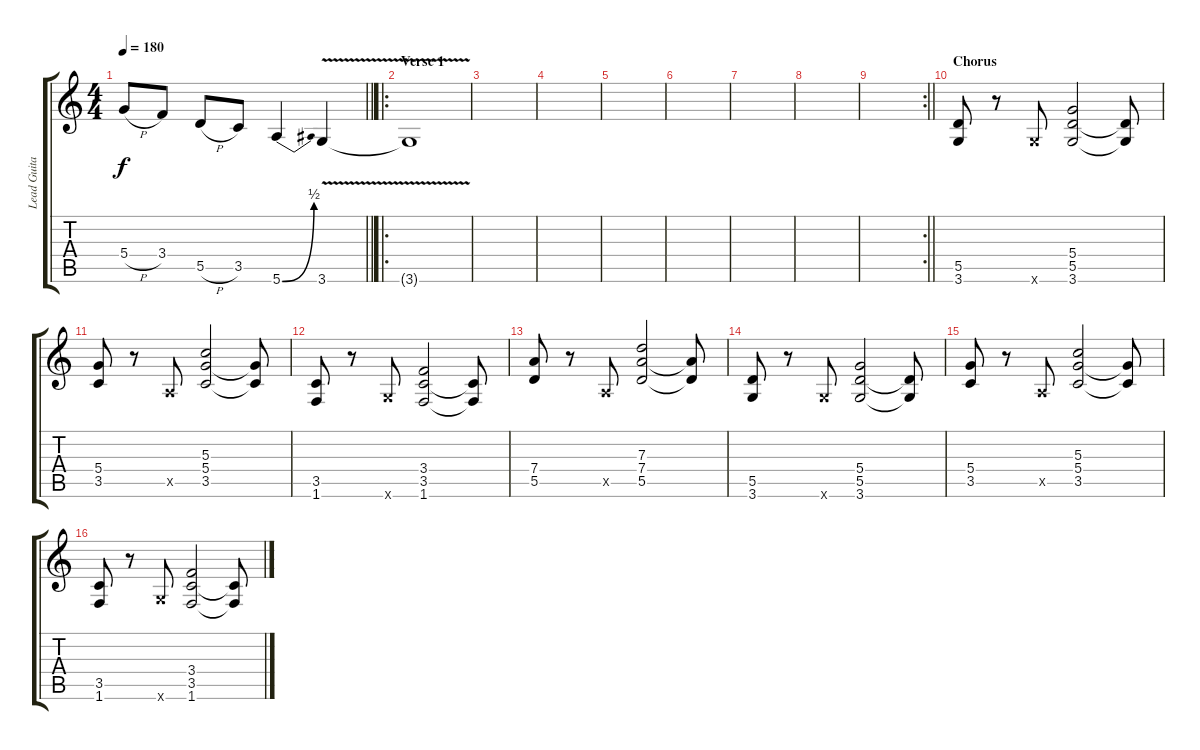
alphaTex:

\track ("Lead Guitar" "Lead Guita") {instrument distortionguitar}
\staff {score tabs}
\tuning (E4 B3 G3 D3 A2 E2) {hide}
\ts (4 4)
\tempo 180
\clef g2
\barLineRight lightlight
\ks c
5.4{h}.8{dy f} 3.4.8 5.5{h}.8 3.5.8 5.6{be (bend 0 0 60 2)}.4 3.6{v}.4 |
\ro
\section ("" "Verse 1")
3.6{t}.1 |
|
|
|
|
|
|
\rc 2
\barLineRight lightlight
|
\section ("" "Chorus")
(5.5 3.6).8 r.8 3.6{x}.8 (5.4 5.5 3.6).2 (5.5{t} 3.6{t}).8 |
(5.4 3.5).8 r.8 0.5{x}.8 (5.3 5.4 3.5).2 (5.4{t} 3.5{t}).8 |
(3.5 1.6).8 r.8 3.6{x}.8 (3.4 3.5 1.6).2 (3.5{t} 1.6{t}).8 |
(7.4 5.5).8 r.8 0.5{x}.8 (7.3 7.4 5.5).2 (7.4{t} 5.5{t}).8 |
(5.5 3.6).8 r.8 3.6{x}.8 (5.4 5.5 3.6).2 (5.5{t} 3.6{t}).8 |
(5.4 3.5).8 r.8 0.5{x}.8 (5.3 5.4 3.5).2 (5.4{t} 3.5{t}).8 |
(3.5 1.6).8 r.8 3.6{x}.8 (3.4 3.5 1.6).2 (3.5{t} 1.6{t}).8
